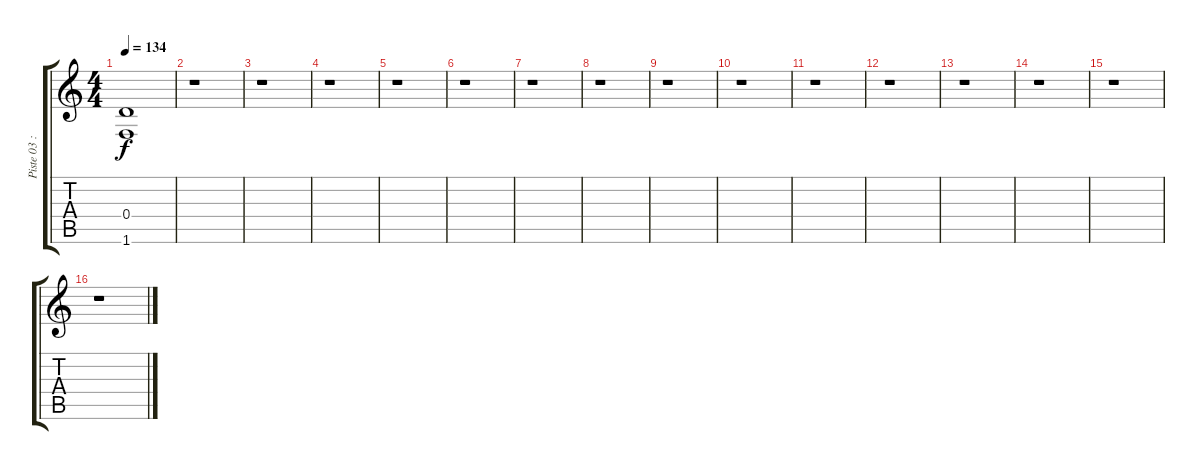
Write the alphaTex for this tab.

\track ("Piste 03 : non précisé" "Piste 03 :") {instrument overdrivenguitar}
\staff {score tabs}
\tuning (E4 B3 G3 D3 A2 E2) {hide}
\ts (4 4)
\tempo 134
\clef g2
\ks c
(0.4 1.6).1{dy f} |
r.1 |
r.1 |
r.1 |
r.1 |
r.1 |
r.1 |
r.1 |
r.1 |
r.1 |
r.1 |
r.1 |
r.1 |
r.1 |
r.1 |
r.1
